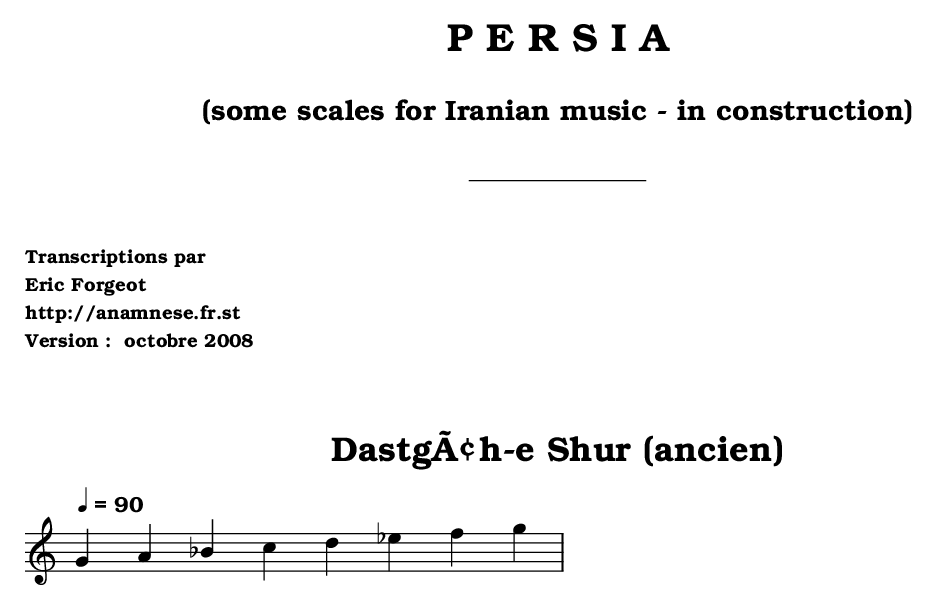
X:1
T:Dastgâh-e Shur (ancien)
M:none
L:1/4
Q:1/4=90
K:C
G !koron!A !=! _B  c !koron!d !=! _e  f g  |
